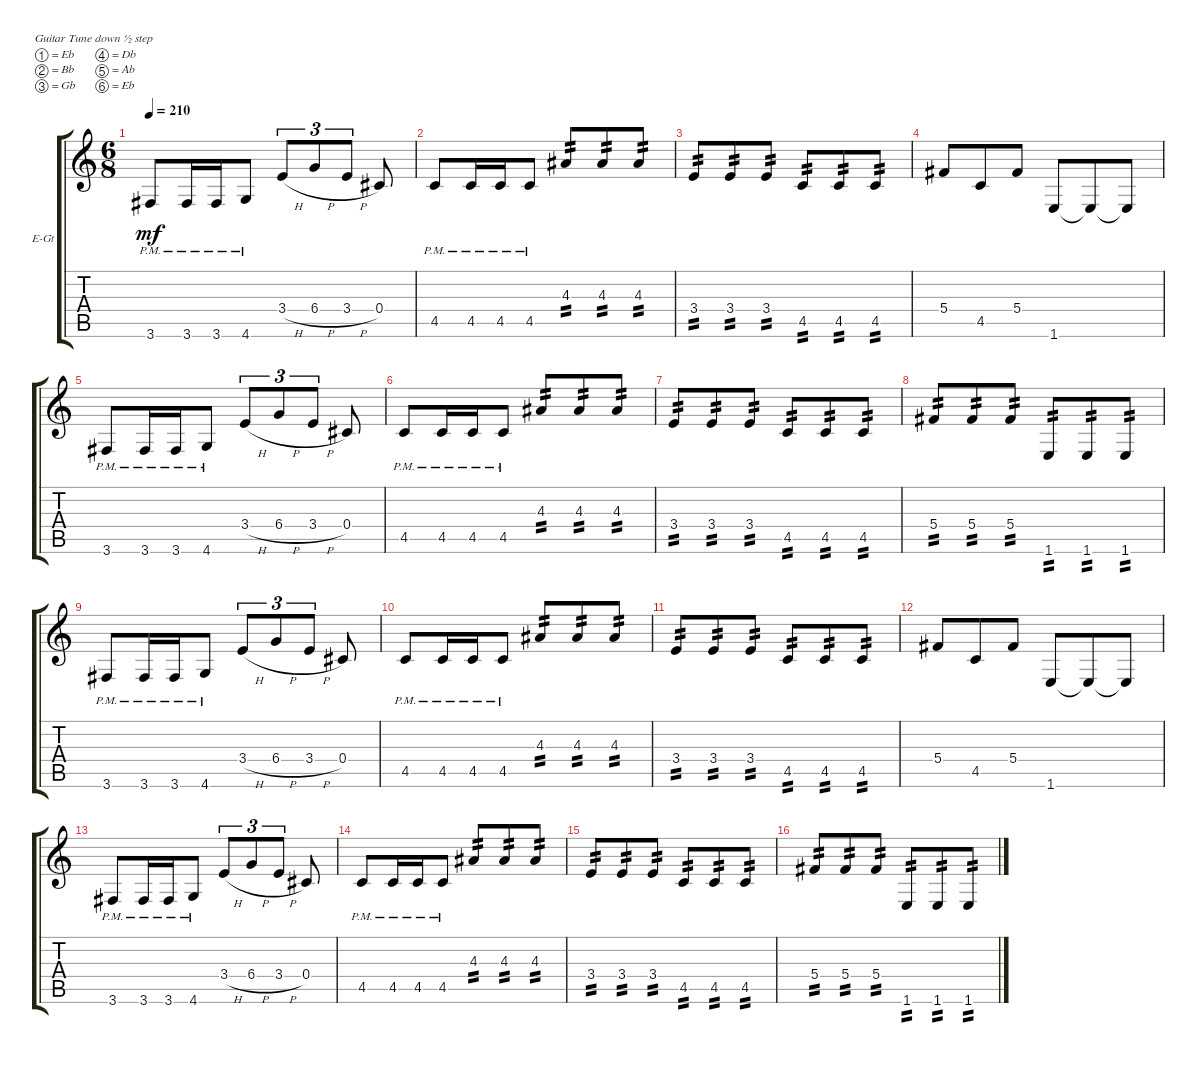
\bracketExtendMode groupsimilarinstruments
\firstSystemTrackNameOrientation horizontal
\otherSystemsTrackNameOrientation horizontal
\track ("left" "E-Gt") {instrument distortionguitar}
\staff {score tabs}
\tuning (Eb4 Bb3 Gb3 Db3 Ab2 Eb2)
\ts (6 8)
\tempo 210
\clef g2
\ks c
3.6{pm}.8{dy mf} 3.6{pm}.16 3.6{pm}.16 4.6{pm}.8 3.4{h}.8{tu (3 2)} 6.4{h}.8{tu (3 2)} 3.4{h}.8{tu (3 2)} 0.4.8 |
4.5{pm}.8 4.5{pm}.16 4.5{pm}.16 4.5{pm}.8 4.3.8{tp 2} 4.3.8{tp 2} 4.3.8{tp 2} |
3.4.8{tp 2} 3.4.8{tp 2} 3.4.8{tp 2} 4.5.8{tp 2} 4.5.8{tp 2} 4.5.8{tp 2} |
5.4.8 4.5.8 5.4.8 1.6.8 1.6{t}.8 1.6{t}.8 |
3.6{pm}.8 3.6{pm}.16 3.6{pm}.16 4.6{pm}.8 3.4{h}.8{tu (3 2)} 6.4{h}.8{tu (3 2)} 3.4{h}.8{tu (3 2)} 0.4.8 |
4.5{pm}.8 4.5{pm}.16 4.5{pm}.16 4.5{pm}.8 4.3.8{tp 2} 4.3.8{tp 2} 4.3.8{tp 2} |
3.4.8{tp 2} 3.4.8{tp 2} 3.4.8{tp 2} 4.5.8{tp 2} 4.5.8{tp 2} 4.5.8{tp 2} |
5.4.8{tp 2} 5.4.8{tp 2} 5.4.8{tp 2} 1.6.8{tp 2} 1.6.8{tp 2} 1.6.8{tp 2} |
3.6{pm}.8 3.6{pm}.16 3.6{pm}.16 4.6{pm}.8 3.4{h}.8{tu (3 2)} 6.4{h}.8{tu (3 2)} 3.4{h}.8{tu (3 2)} 0.4.8 |
4.5{pm}.8 4.5{pm}.16 4.5{pm}.16 4.5{pm}.8 4.3.8{tp 2} 4.3.8{tp 2} 4.3.8{tp 2} |
3.4.8{tp 2} 3.4.8{tp 2} 3.4.8{tp 2} 4.5.8{tp 2} 4.5.8{tp 2} 4.5.8{tp 2} |
5.4.8 4.5.8 5.4.8 1.6.8 1.6{t}.8 1.6{t}.8 |
3.6{pm}.8 3.6{pm}.16 3.6{pm}.16 4.6{pm}.8 3.4{h}.8{tu (3 2)} 6.4{h}.8{tu (3 2)} 3.4{h}.8{tu (3 2)} 0.4.8 |
4.5{pm}.8 4.5{pm}.16 4.5{pm}.16 4.5{pm}.8 4.3.8{tp 2} 4.3.8{tp 2} 4.3.8{tp 2} |
3.4.8{tp 2} 3.4.8{tp 2} 3.4.8{tp 2} 4.5.8{tp 2} 4.5.8{tp 2} 4.5.8{tp 2} |
5.4.8{tp 2} 5.4.8{tp 2} 5.4.8{tp 2} 1.6.8{tp 2} 1.6.8{tp 2} 1.6.8{tp 2}
